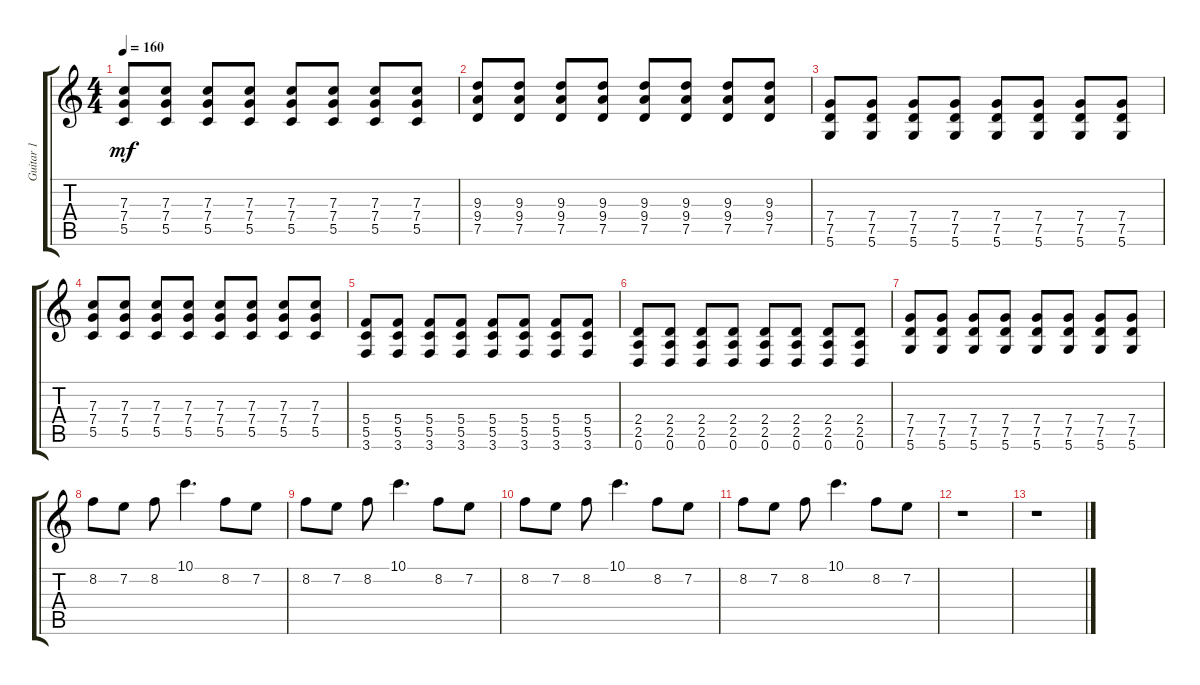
\track ("Guitar 1" "Guitar 1") {instrument distortionguitar}
\staff {score tabs}
\tuning (D4 A3 F3 C3 G2 D2) {hide}
\ts (4 4)
\tempo 160
\clef g2
\ks c
(7.3 7.4 5.5).8{dy mf} (7.3 7.4 5.5).8 (7.3 7.4 5.5).8 (7.3 7.4 5.5).8 (7.3 7.4 5.5).8 (7.3 7.4 5.5).8 (7.3 7.4 5.5).8 (7.3 7.4 5.5).8 |
(9.3 9.4 7.5).8 (9.3 9.4 7.5).8 (9.3 9.4 7.5).8 (9.3 9.4 7.5).8 (9.3 9.4 7.5).8 (9.3 9.4 7.5).8 (9.3 9.4 7.5).8 (9.3 9.4 7.5).8 |
(7.4 7.5 5.6).8 (7.4 7.5 5.6).8 (7.4 7.5 5.6).8 (7.4 7.5 5.6).8 (7.4 7.5 5.6).8 (7.4 7.5 5.6).8 (7.4 7.5 5.6).8 (7.4 7.5 5.6).8 |
(7.3 7.4 5.5).8 (7.3 7.4 5.5).8 (7.3 7.4 5.5).8 (7.3 7.4 5.5).8 (7.3 7.4 5.5).8 (7.3 7.4 5.5).8 (7.3 7.4 5.5).8 (7.3 7.4 5.5).8 |
(5.4 5.5 3.6).8 (5.4 5.5 3.6).8 (5.4 5.5 3.6).8 (5.4 5.5 3.6).8 (5.4 5.5 3.6).8 (5.4 5.5 3.6).8 (5.4 5.5 3.6).8 (5.4 5.5 3.6).8 |
(2.4 2.5 0.6).8 (2.4 2.5 0.6).8 (2.4 2.5 0.6).8 (2.4 2.5 0.6).8 (2.4 2.5 0.6).8 (2.4 2.5 0.6).8 (2.4 2.5 0.6).8 (2.4 2.5 0.6).8 |
(7.4 7.5 5.6).8 (7.4 7.5 5.6).8 (7.4 7.5 5.6).8 (7.4 7.5 5.6).8 (7.4 7.5 5.6).8 (7.4 7.5 5.6).8 (7.4 7.5 5.6).8 (7.4 7.5 5.6).8 |
8.2.8 7.2.8 8.2.8 10.1.4{d} 8.2.8 7.2.8 |
8.2.8 7.2.8 8.2.8 10.1.4{d} 8.2.8 7.2.8 |
8.2.8 7.2.8 8.2.8 10.1.4{d} 8.2.8 7.2.8 |
8.2.8 7.2.8 8.2.8 10.1.4{d} 8.2.8 7.2.8 |
r.1 |
r.1
